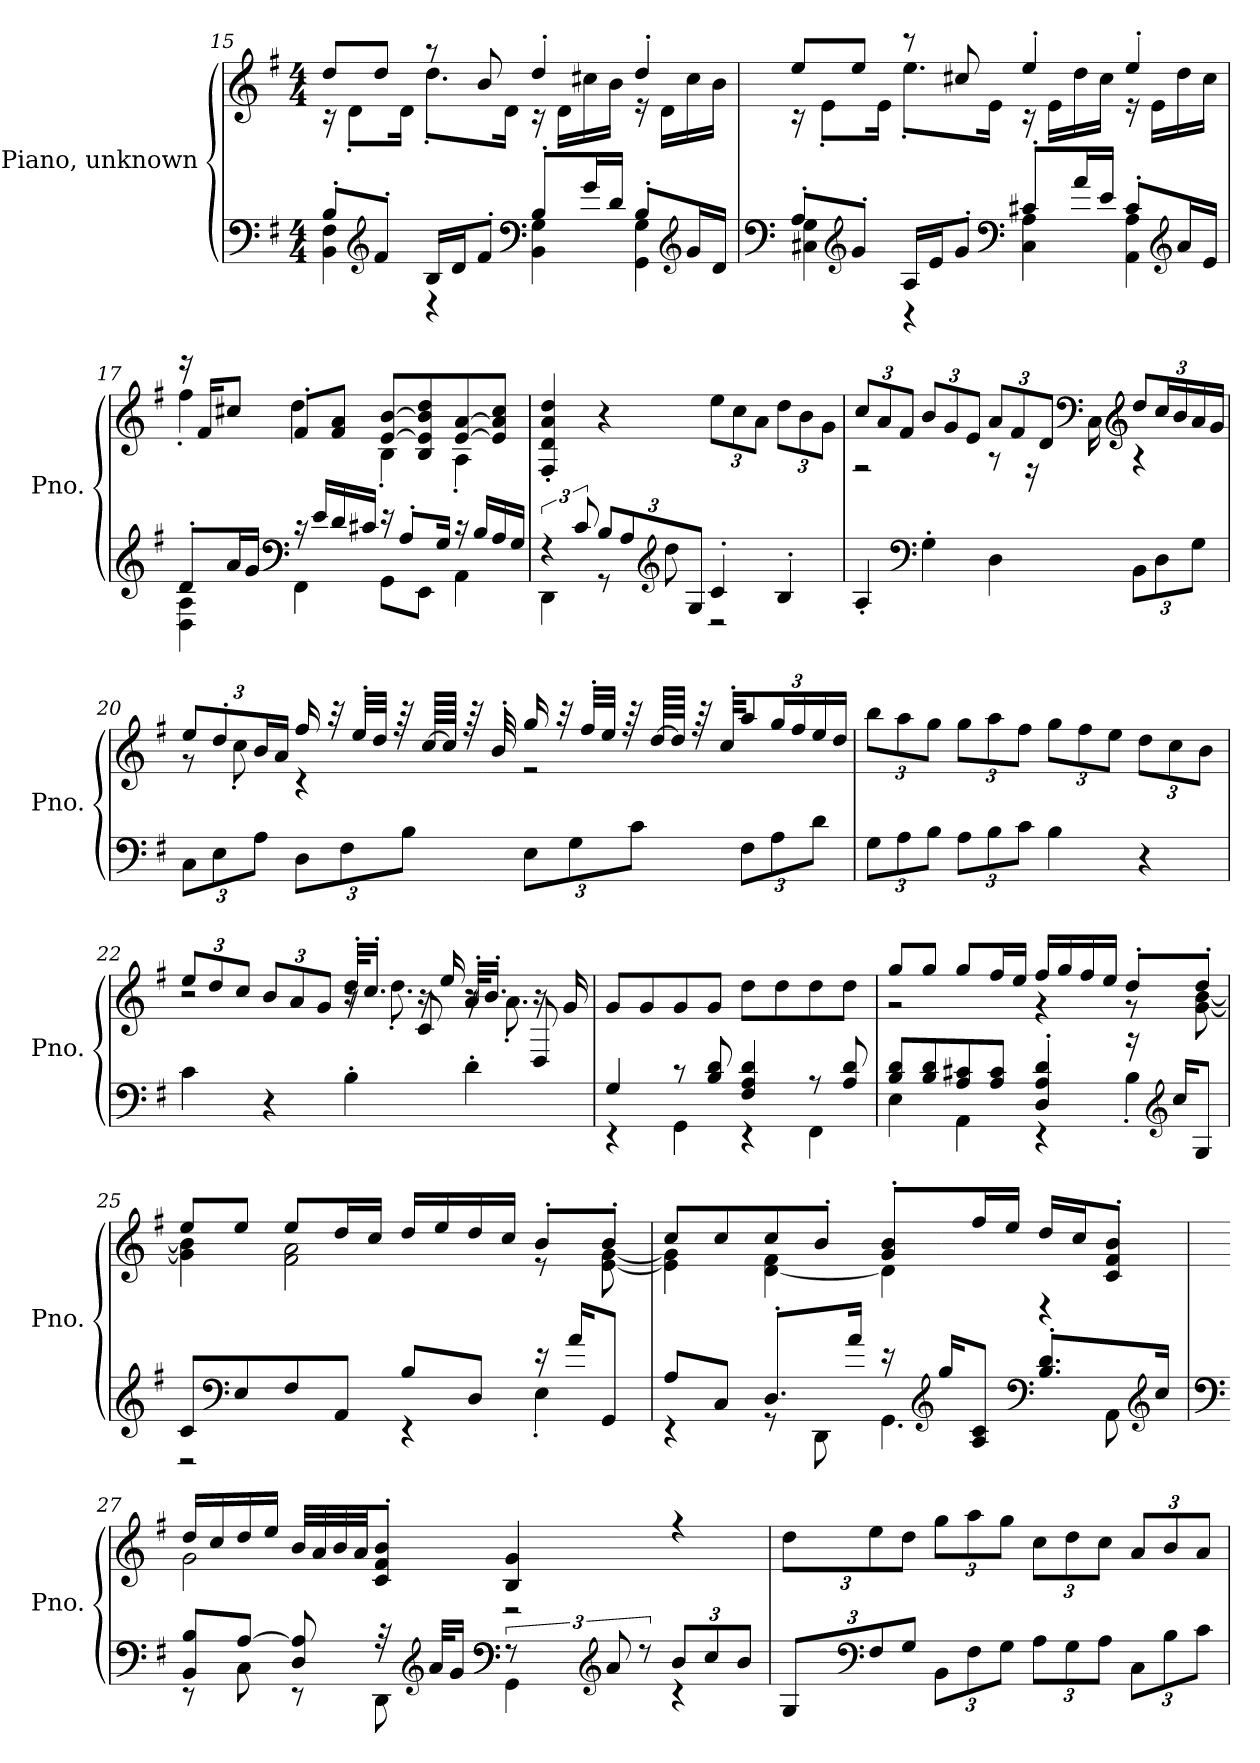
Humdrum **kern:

**kern	**kern
*part1	*part1
*staff2	*staff1
*I"Piano, unknown	*
*I'Pno.	*
*clefF4	*clefG2
*k[f#]	*k[f#]
*M4/4	*M4/4
=15	=15
*^	*^
8B'/L	4BB\ 4F#\	8dd/L	16r
.	.	.	8d'\L
*clefG2	*	*	*
8f#'/J	.	8dd/J	.
.	.	.	16d\Jk
16B/LL	4r	8r	8.dd'\L
16d/J	.	.	.
8f#'/J	.	8b/	.
.	.	.	16d\Jk
*clefF4	*	*	*
8B'/L	4BB\ 4G\	4dd'/	16r
.	.	.	16d\LL
16g/L	.	.	16cc#X\
16d/JJ	.	.	16b\JJ
8B'/L	4GG\ 4G\	4dd'/	16r
.	.	.	16d\LL
*clefG2	*	*	*
16g/L	.	.	16cc#\
16d/JJ	.	.	16b\JJ
!!LO:LB:g=z	!!
=16	=16	=16	=16
*clefF4	*	*	*
8A'/L	4C#X\ 4G\	8ee/L	16r
.	.	.	8e'\L
*clefG2	*	*	*
8g'/J	.	8ee/J	.
.	.	.	16e\Jk
16A/LL	4r	8r	8.ee'\L
16e/J	.	.	.
8g'/J	.	8cc#X/	.
.	.	.	16e\Jk
*clefF4	*	*	*
8c#X'/L	4C#\ 4A\	4ee'/	16r
.	.	.	16e\LL
16a/L	.	.	16dd\
16e/JJ	.	.	16cc#\JJ
8c#'/L	4AA\ 4A\	4ee'/	16r
.	.	.	16e\LL
*clefG2	*	*	*
16a/L	.	.	16dd\
16e/JJ	.	.	16cc#\JJ
=17	=17	=17	=17
8d'/L	4D\ 4A\	16r	4ff#'\
.	.	16f#/KL	.
16a/L	.	8cc#X/J	.
16g/JJ	.	.	.
*clefF4	*	*	*
16r	4FF#\	8f#'/L	4dd\
16e/LL	.	.	.
16d/	.	8f#/ 8a/J	.
16c#X/JJ	.	.	.
16r	8GG\L	[8e/ [8b/L	4B'\
8A'/L	.	.	.
.	8EE\J	8B/ 8e/] 8b/] 8dd/	.
16G/Jk	.	.	.
16r	4AA\	[8e/ [8a/	4A'\
16B/LL	.	.	.
16A/	.	8e/] 8a/] 8cc#/J	.
16G/JJ	.	.	.
*	*	*v	*v
!!LO:LB:g=z
=18	=18	=18
6r	4DD\	4F#/' 4d/' 4a/' 4dd/'
12c/	.	.
*Xbrackettup	*	*
12B/L	8r	4r
12A/	.	.
*clefG2	*	*
.	8dd\	.
12G/J	.	.
*	*	*Xbrackettup
4c'/	2r	12ee\L
.	.	12cc\
.	.	12a\J
4B'/	.	12dd\L
.	.	12b\
.	.	12g\J
*v	*v	*
=19	=19
*	*^
4A'/	12cc/L	2r
.	12a/	.
.	12f#/J	.
*clefF4	*	*
4G'\	12b/L	.
.	12g/	.
.	12e/J	.
4D\	12a/L	8r
.	12f#/	.
.	.	16r
.	12d/J	.
*	*clefF4	*
.	.	16C\
*	*clefG2	*
12BB\L	12dd/L	4r
12D\	24cc/L	.
.	24b/	.
12G\J	24a/	.
.	24g/JJ	.
!!LO:LB:g=z	!!
=20	=20	=20
12C\L	12ee/L	8r
12E\	12dd'/	.
.	.	8cc'\
12A\J	24b/L	.
.	24a/JJ	.
12D\L	16ff#/	4r
.	32r	.
12F#\	.	.
.	32ee'/LLL	.
.	32dd/JJJ	.
.	64r	.
12B\J	.	.
.	[64cc/LLLL	.
.	64cc/JJJJ]	.
.	64r	.
.	32b'/	.
12E\L	16gg/	2r
.	32r	.
12G\	.	.
.	32ff#'/LLL	.
.	32ee/JJJ	.
.	64r	.
12c\J	.	.
.	[64dd/LLLL	.
.	64dd/JJJJ]	.
.	64r	.
.	32cc'/KKL	.
12F#\L	12aa/	.
12A\	24gg/L	.
.	24ff#/	.
12d\J	24ee/	.
.	24dd/JJ	.
*	*v	*v
=21	=21
12G\L	12bb\L
12A\	12aa\
12B\J	12gg\J
12A\L	12gg\L
12B\	12aa\
12c\J	12ff#\J
4B\	12gg\L
.	12ff#\
.	12ee\J
4r	12dd\L
.	12cc\
.	12b\J
!!LO:LB:g=z
=22	=22
*	*^
*	*	*^
4c\	12ee/L	2r	2r
.	12dd/	.	.
.	12cc/J	.	.
4r	12b/L	.	.
.	12a/	.	.
.	12g/J	.	.
4B'\	32dd'/KLL	16r	8r
.	16.cc'/JJ	.	.
.	.	8.dd'\	.
.	16r	.	8c/
.	16ee/	.	.
4d'\	32a'/KLL	16r	8r
.	16.b'/JJ	.	.
.	.	8.a'\	.
.	16r	.	8D/
.	16g/	.	.
*	*v	*v	*v
=23	=23
*^	*
4G/	4r	8g/L
.	.	8g/
8r	4GG\	8g/
8B/ 8d/	.	8g/J
4F#/ 4A/ 4d/	4r	8dd\L
.	.	8dd\
8r	4FF#\	8dd\
8A/ 8d/	.	8dd\J
=24	=24	=24
*	*	*^
8B/ 8d/L	4E\	8gg/L	2r
8B/ 8d/	.	8gg/J	.
8A/ 8c#X/	4AA\	8gg/L	.
8A/ 8c#/J	.	16ff#/L	.
.	.	16ee/JJ	.
4D/' 4A/' 4d/'	4r	16ff#/LL	4r
.	.	16gg/	.
.	.	16ff#/	.
.	.	16ee/JJ	.
16r	4B'\	8dd'/L	8r
*clefG2	*	*	*
16cc/KL	.	.	.
8G/J	.	8dd'/J	[8g\ [8b\
!!LO:LB:g=z	!!
=25	=25	=25	=25
8c/L	2r	8ee/L	4g\] 4b\]
*clefF4	*	*	*
8E/	.	8ee/J	.
8F#/	.	8ee/L	2f#\ 2a\
8AA/J	.	16dd/L	.
.	.	16cc/JJ	.
8B/L	4r	16dd/LL	.
.	.	16ee/	.
8D/J	.	16dd/	.
.	.	16cc/JJ	.
16r	4E'\	8b'/L	8r
16a/KL	.	.	.
8GG/J	.	8b'/J	[8e\ [8g\
=26	=26	=26	=26
8A/L	4r	8cc/L	4e\] 4g\]
8C/J	.	8cc/	.
8.D'/L	8r	8cc/	[4d\ 4f#\
.	8DD\	8b'/J	.
16a/Jk	.	.	.
16r	4.GG\	8g/' 8b/'L	4d\]
*clefG2	*	*	*
16gg/KL	.	.	.
8A/ 8c/J	.	16ff#/L	.
.	.	16ee/JJ	.
*clefF4	*	*	*
8.B/' 8.d/'L	.	16dd/LL	4r
.	.	16cc/J	.
.	8AA\	8c/' 8f#/' 8b/'J	.
*clefG2	*	*	*
16cc/Jk	.	.	.
!!LO:PB:g=z	!!
=27	=27	=27	=27
*clefF4	*	*	*
8BB/ 8B/L	8r	16dd/LL	2g\
.	.	16cc/	.
[8A/J	8C\	16dd/	.
.	.	16ee/JJ	.
8D/ 8A/]	8r	32b/LLL	.
.	.	32a/	.
.	.	32b/	.
.	.	32a/JJ	.
32r	8DD\	8c/' 8f#/' 8b/'J	.
*clefG2	*	*	*
32a/KLL	.	.	.
16g/JJ	.	.	.
*clefF4	*	*	*
*brackettup	*	*	*
12r	4GG\	4B/ 4g/	2r
*clefG2	*	*	*
12a/	.	.	.
12r	.	.	.
*Xbrackettup	*	*	*
12b/L	4r	4r	.
12cc/	.	.	.
12b/J	.	.	.
*v	*v	*	*
*	*v	*v
=28	=28
12G/L	12dd\L
*clefF4	*
12F#/	12ee\
12G/J	12dd\J
12BB\L	12gg\L
12F#\	12aa\
12G\J	12gg\J
12A\L	12cc\L
12G\	12dd\
12A\J	12cc\J
12C\L	12a/L
12B\	12b/
12c\J	12a/J
=	=
*-	*-
